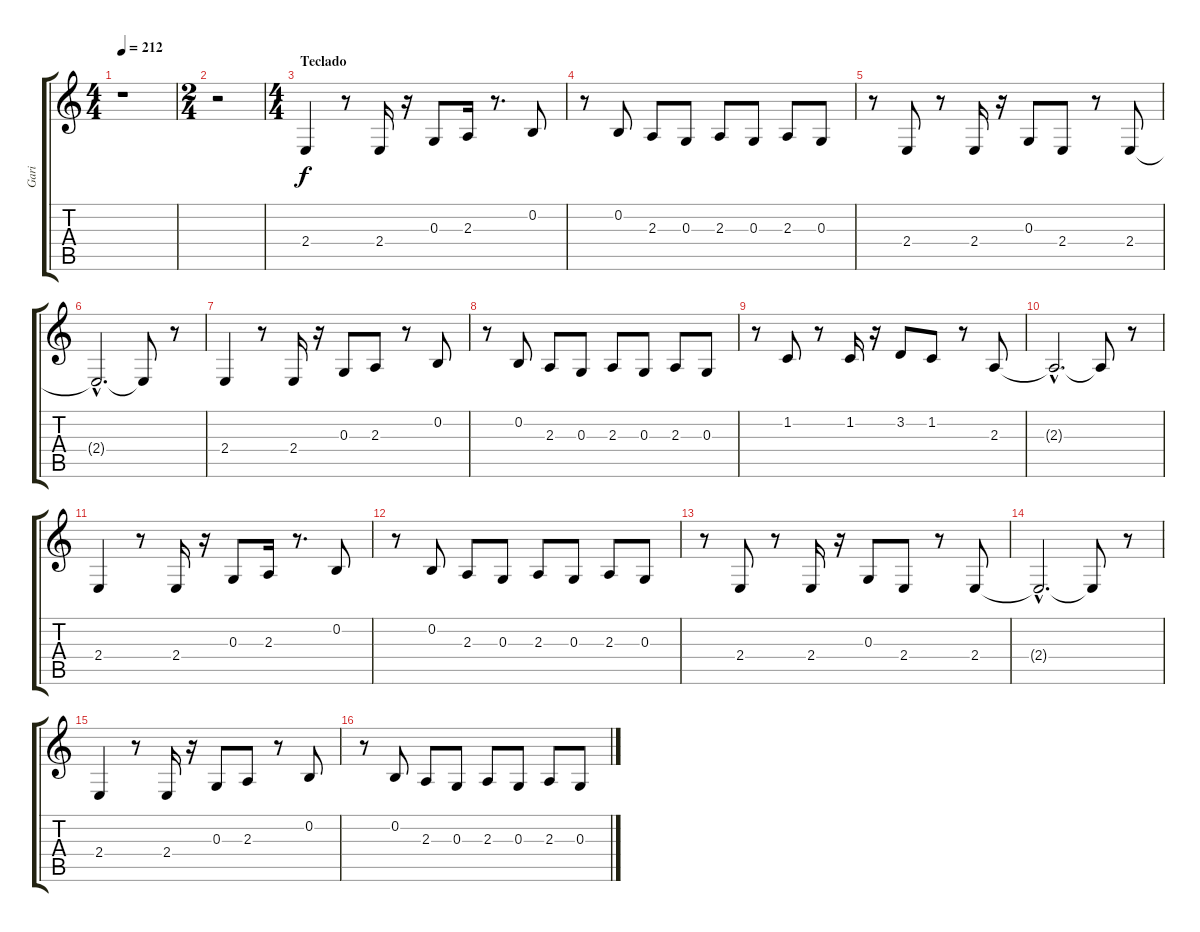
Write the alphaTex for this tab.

\track ("Gari" "Gari") {instrument trombone}
\staff {score tabs}
\tuning (E4 B3 G3 D3 A2 E2) {hide}
\ts (4 4)
\tempo 212
\clef g2
\ks c
r.1{dy f} |
\ts (2 4)
r.2 |
\ts (4 4)
\section ("" "Teclado")
2.4.4 r.8 2.4.16 r.16 0.3.8 2.3.16 r.8{d} 0.2.8 |
r.8 0.2.8 2.3.8 0.3.8 2.3.8 0.3.8 2.3.8 0.3.8 |
r.8 2.4.8 r.8 2.4.16 r.16 0.3.8 2.4.8 r.8 2.4.8 |
2.4{hac t}.2{d} 2.4{t}.8 r.8 |
2.4.4 r.8 2.4.16 r.16 0.3.8 2.3.8 r.8 0.2.8 |
r.8 0.2.8 2.3.8 0.3.8 2.3.8 0.3.8 2.3.8 0.3.8 |
r.8 1.2.8 r.8 1.2.16 r.16 3.2.8 1.2.8 r.8 2.3.8 |
2.3{hac t}.2{d} 2.3{t}.8 r.8 |
2.4.4 r.8 2.4.16 r.16 0.3.8 2.3.16 r.8{d} 0.2.8 |
r.8 0.2.8 2.3.8 0.3.8 2.3.8 0.3.8 2.3.8 0.3.8 |
r.8 2.4.8 r.8 2.4.16 r.16 0.3.8 2.4.8 r.8 2.4.8 |
2.4{hac t}.2{d} 2.4{t}.8 r.8 |
2.4.4 r.8 2.4.16 r.16 0.3.8 2.3.8 r.8 0.2.8 |
r.8 0.2.8 2.3.8 0.3.8 2.3.8 0.3.8 2.3.8 0.3.8
